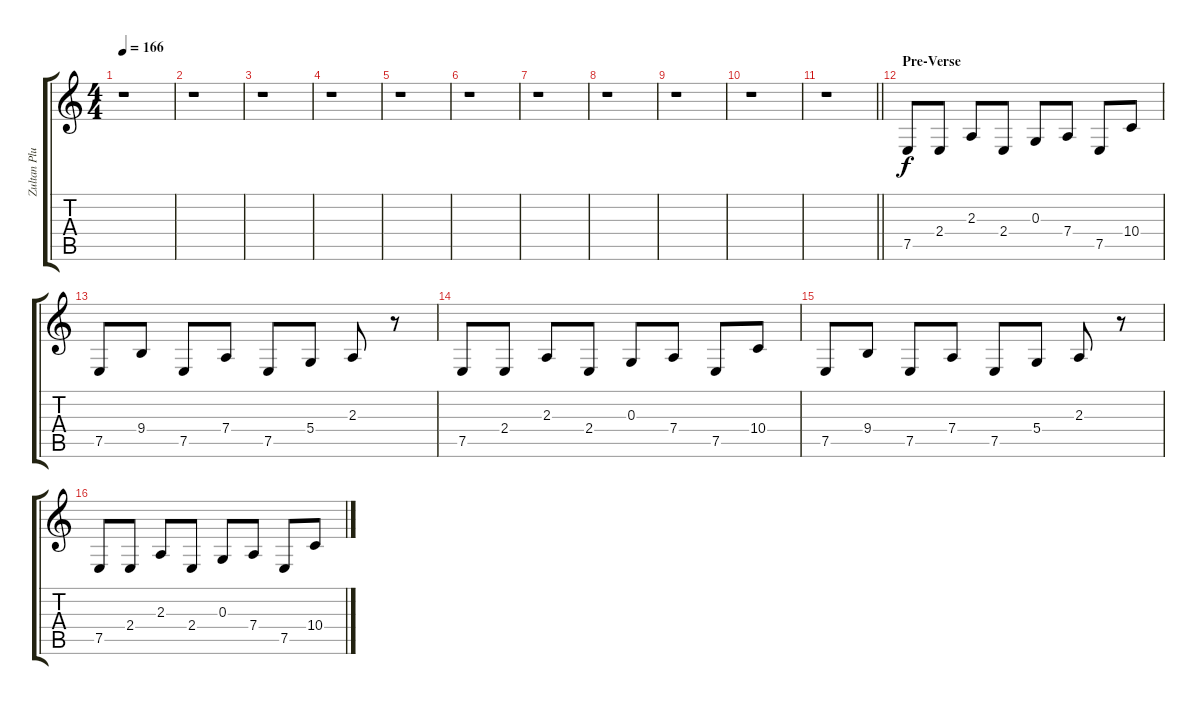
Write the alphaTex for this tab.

\track ("Zultan Pluto (Keyboard)" "Zultan Plu") {instrument rockorgan}
\staff {score tabs}
\tuning (E4 B3 G3 D3 A2 E2) {hide}
\ts (4 4)
\tempo 166
\clef g2
\ks c
r.1{dy f} |
r.1 |
r.1 |
r.1 |
r.1 |
r.1 |
r.1 |
r.1 |
r.1 |
r.1 |
\barLineRight lightlight
r.1 |
\section ("" "Pre-Verse")
7.5.8 2.4.8 2.3.8 2.4.8 0.3.8 7.4.8 7.5.8 10.4.8 |
7.5.8 9.4.8 7.5.8 7.4.8 7.5.8 5.4.8 2.3.8 r.8 |
7.5.8 2.4.8 2.3.8 2.4.8 0.3.8 7.4.8 7.5.8 10.4.8 |
7.5.8 9.4.8 7.5.8 7.4.8 7.5.8 5.4.8 2.3.8 r.8 |
7.5.8 2.4.8 2.3.8 2.4.8 0.3.8 7.4.8 7.5.8 10.4.8
